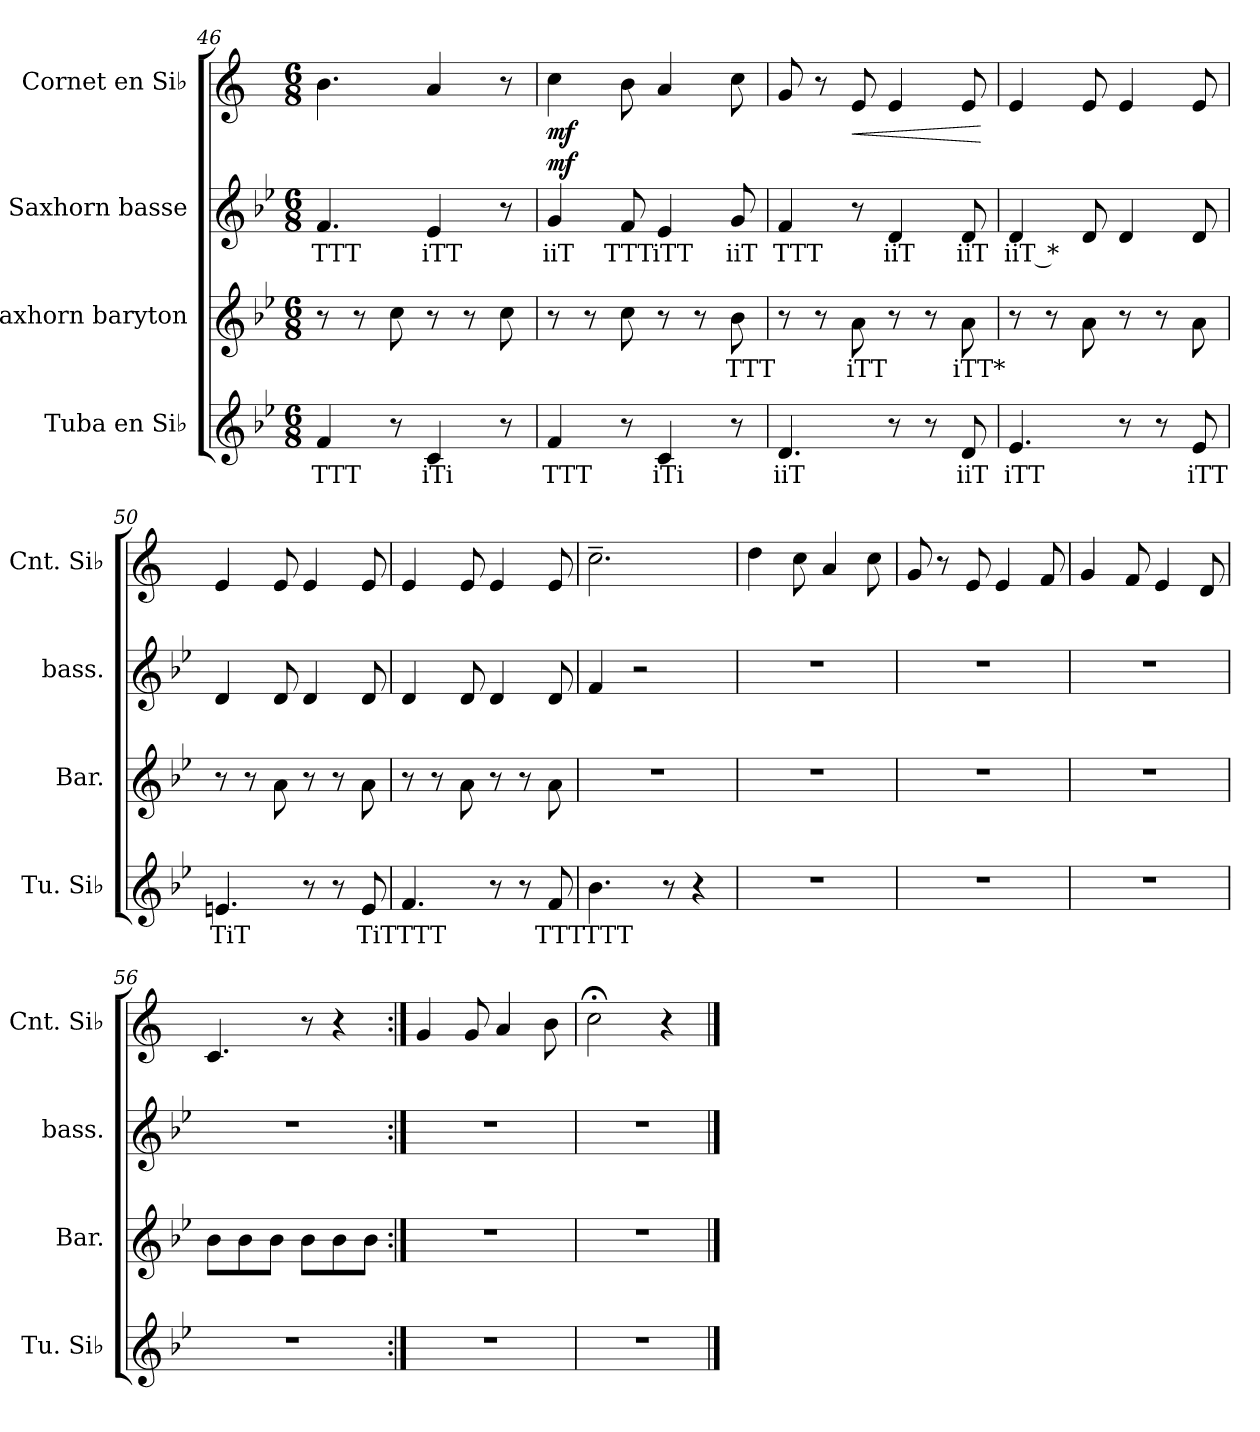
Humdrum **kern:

**kern	**text	**kern	**text	**kern	**text	**dynam	**kern	**dynam
*part4	*part4	*part3	*part3	*part2	*part2	*part2	*part1	*part1
*staff4	*staff4	*staff3	*staff3	*staff2	*staff2	*staff2	*staff1	*staff1
*I"Tuba en Si♭	*	*I"saxhorn baryton	*	*I"Saxhorn basse	*	*	*I"Cornet en Si♭	*
*I'Tu. Si♭	*	*I'Bar.	*	*I'bass.	*	*	*I'Cnt. Si♭	*
*clefG2	*	*clefG2	*	*clefG2	*	*	*clefG2	*
*ITrd15c26	*	*ITrd8c14	*	*ITrd8c14	*	*	*ITrd1c2	*
*k[b-e-]	*	*k[b-e-]	*	*k[b-e-]	*	*	*k[b-e-]	*
*M6/8	*	*M6/8	*	*M6/8	*	*	*M6/8	*
=46	=46	=46	=46	=46	=46	=46	=46	=46
!	!LO:LY:b	!	!	!	!LO:LY:b	!	!	!
4FF/	TTT	8r	.	4.F/	TTT	.	4.a\	.
.	.	8r	.	.	.	.	.	.
8r	.	8c\	.	.	.	.	.	.
!	!LO:LY:b	!	!	!	!LO:LY:b	!	!	!
4CC/	iTi	8r	.	4E-/	iTT	.	4g/	.
.	.	8r	.	.	.	.	.	.
8r	.	8c\	.	8r	.	.	8r	.
=47	=47	=47	=47	=47	=47	=47	=47	=47
!	!LO:LY:b	!	!	!	!LO:LY:b	!LO:DY:b	!	!LO:DY:b
4FF/	TTT	8r	.	4G/	iiT	mf	4b-\	mf
.	.	8r	.	.	.	.	.	.
!	!	!	!	!	!LO:LY:b	!	!	!
8r	.	8c\	.	8F/	TTT	.	8a\	.
!	!LO:LY:b	!	!	!	!LO:LY:b	!	!	!
4CC/	iTi	8r	.	4E-/	iTT	.	4g/	.
.	.	8r	.	.	.	.	.	.
!	!	!	!LO:LY:b	!	!LO:LY:b	!	!	!
8r	.	8B-\	TTT	8G/	iiT	.	8b-\	.
!!LO:LB:g=z
=48	=48	=48	=48	=48	=48	=48	=48	=48
!	!LO:LY:b	!	!	!	!LO:LY:b	!	!	!
4.DD/	iiT	8r	.	4F/	TTT	.	8f/	.
.	.	8r	.	.	.	.	8r	.
!	!	!	!LO:LY:b	!	!	!	!	!LO:HP:b
.	.	8A\	iTT	8r	.	.	8d/	<
!	!	!	!	!	!LO:LY:b	!	!	!
8r	.	8r	.	4D/	iiT	.	4d/	.
8r	.	8r	.	.	.	.	.	.
!	!LO:LY:b	!	!LO:LY:b	!	!LO:LY:b	!	!	!
8DD/	iiT	8A\	iTT*	8D/	iiT	.	8d/	.
.	.	.	.	.	.	.	.	[
=49	=49	=49	=49	=49	=49	=49	=49	=49
!	!LO:LY:b	!	!	!	!LO:LY:b	!	!	!
4.EE-/	iTT	8r	.	4D/	iiT *	.	4d/	.
.	.	8r	.	.	.	.	.	.
.	.	8A\	.	8D/	.	.	8d/	.
8r	.	8r	.	4D/	.	.	4d/	.
8r	.	8r	.	.	.	.	.	.
!	!LO:LY:b	!	!	!	!	!	!	!
8EE-/	iTT	8A\	.	8D/	.	.	8d/	.
=50	=50	=50	=50	=50	=50	=50	=50	=50
!	!LO:LY:b	!	!	!	!	!	!	!
4.EEn/	TiT	8r	.	4D/	.	.	4d/	.
.	.	8r	.	.	.	.	.	.
.	.	8A\	.	8D/	.	.	8d/	.
8r	.	8r	.	4D/	.	.	4d/	.
8r	.	8r	.	.	.	.	.	.
!	!LO:LY:b	!	!	!	!	!	!	!
8EE/	TiT	8A\	.	8D/	.	.	8d/	.
=51	=51	=51	=51	=51	=51	=51	=51	=51
!	!LO:LY:b	!	!	!	!	!	!	!
4.FF/	TTT	8r	.	4D/	.	.	4d/	.
.	.	8r	.	.	.	.	.	.
.	.	8A\	.	8D/	.	.	8d/	.
8r	.	8r	.	4D/	.	.	4d/	.
8r	.	8r	.	.	.	.	.	.
!	!LO:LY:b	!	!	!	!	!	!	!
8FF/	TTT	8A\	.	8D/	.	.	8d/	.
=52	=52	=52	=52	=52	=52	=52	=52	=52
!	!LO:LY:b	!	!	!	!	!	!	!
4.BB-\	TTT	2.r	.	4F/	.	.	2.b-~\	.
.	.	.	.	2r	.	.	.	.
8r	.	.	.	.	.	.	.	.
4r	.	.	.	.	.	.	.	.
=53	=53	=53	=53	=53	=53	=53	=53	=53
2.r	.	2.r	.	2.r	.	.	4cc\	.
.	.	.	.	.	.	.	8b-\	.
.	.	.	.	.	.	.	4g/	.
.	.	.	.	.	.	.	8b-\	.
!!LO:PB:g=z
=54	=54	=54	=54	=54	=54	=54	=54	=54
2.r	.	2.r	.	2.r	.	.	8f/	.
.	.	.	.	.	.	.	8r	.
.	.	.	.	.	.	.	8d/	.
.	.	.	.	.	.	.	4d/	.
.	.	.	.	.	.	.	8e-/	.
=55	=55	=55	=55	=55	=55	=55	=55	=55
2.r	.	2.r	.	2.r	.	.	4f/	.
.	.	.	.	.	.	.	8e-/	.
.	.	.	.	.	.	.	4d/	.
.	.	.	.	.	.	.	8c/	.
=56	=56	=56	=56	=56	=56	=56	=56	=56
2.r	.	8B-\L	.	2.r	.	.	4.B-/	.
.	.	8B-\	.	.	.	.	.	.
.	.	8B-\J	.	.	.	.	.	.
.	.	8B-\L	.	.	.	.	8r	.
.	.	8B-\	.	.	.	.	4r	.
.	.	8B-\J	.	.	.	.	.	.
=57:|!	=57:|!	=57:|!	=57:|!	=57:|!	=57:|!	=57:|!	=57:|!	=57:|!
2.r	.	2.r	.	2.r	.	.	4f/	.
.	.	.	.	.	.	.	8f/	.
.	.	.	.	.	.	.	4g/	.
.	.	.	.	.	.	.	8a\	.
=58	=58	=58	=58	=58	=58	=58	=58	=58
2.r	.	2.r	.	2.r	.	.	2b-;<\	.
.	.	.	.	.	.	.	4r	.
==	==	==	==	==	==	==	==	==
*-	*-	*-	*-	*-	*-	*-	*-	*-
